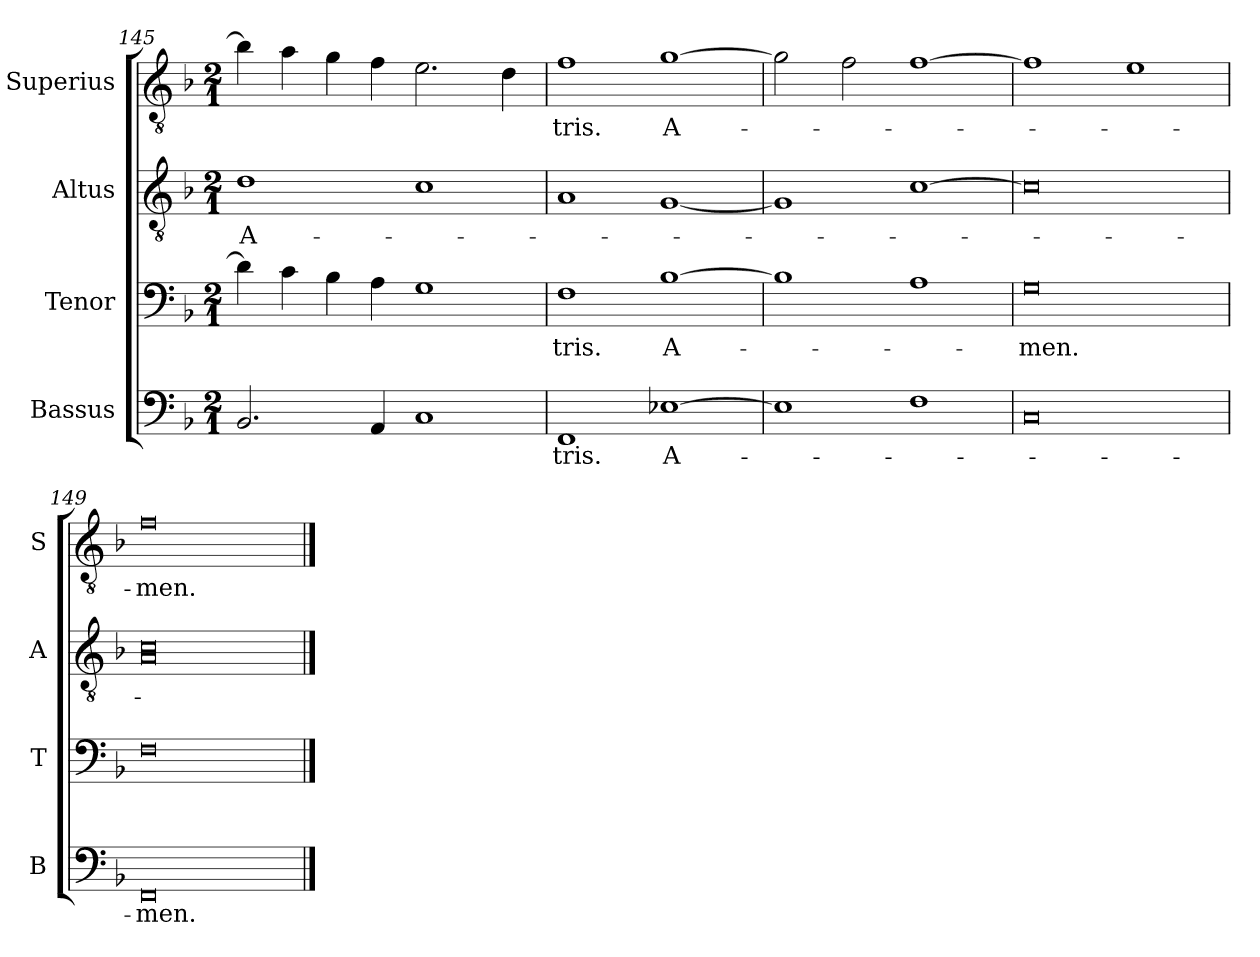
**kern	**text	**kern	**text	**kern	**text	**kern	**text
*part4	*part4	*part3	*part3	*part2	*part2	*part1	*part1
*staff4	*staff4	*staff3	*staff3	*staff2	*staff2	*staff1	*staff1
*I"Bassus	*	*I"Tenor	*	*I"Altus	*	*I"Superius	*
*I'B	*	*I'T	*	*I'A	*	*I'S	*
*clefF4	*	*clefF4	*	*clefGv2	*	*clefGv2	*
*k[b-]	*	*k[b-]	*	*k[b-]	*	*k[b-]	*
*d:	*	*d:	*	*d:	*	*d:	*
*M2/1	*	*M2/1	*	*M2/1	*	*M2/1	*
=145	=145	=145	=145	=145	=145	=145	=145
2.BB-	.	4d]	.	1d	A-	4b-]	.
.	.	4c	.	.	.	4a	.
.	.	4B-	.	.	.	4g	.
4AA	.	4A	.	.	.	4f	.
1C	.	1G	.	1c	.	2.e	.
.	.	.	.	.	.	4d	.
=146	=146	=146	=146	=146	=146	=146	=146
1FF	-tris.	1F	-tris.	1A	.	1f	-tris.
[1E-X	A-	[1B-	A-	[1G	.	[1g	A-
=147	=147	=147	=147	=147	=147	=147	=147
1E-]	.	1B-]	.	1G]	.	2g]	.
.	.	.	.	.	.	2f	.
1F	.	1A	.	[1c	.	[1f	.
=148	=148	=148	=148	=148	=148	=148	=148
0C	.	0G	-men.	0c]	.	1f]	.
.	.	.	.	.	.	1e	.
=149	=149	=149	=149	=149	=149	=149	=149
*	*	*	*	*^	*	*	*
0FF	-men.	0F	.	0A\	0c/	.	0f	-men.
*	*	*	*	*v	*v	*	*	*
==	==	==	==	==	==	==	==
*-	*-	*-	*-	*-	*-	*-	*-
